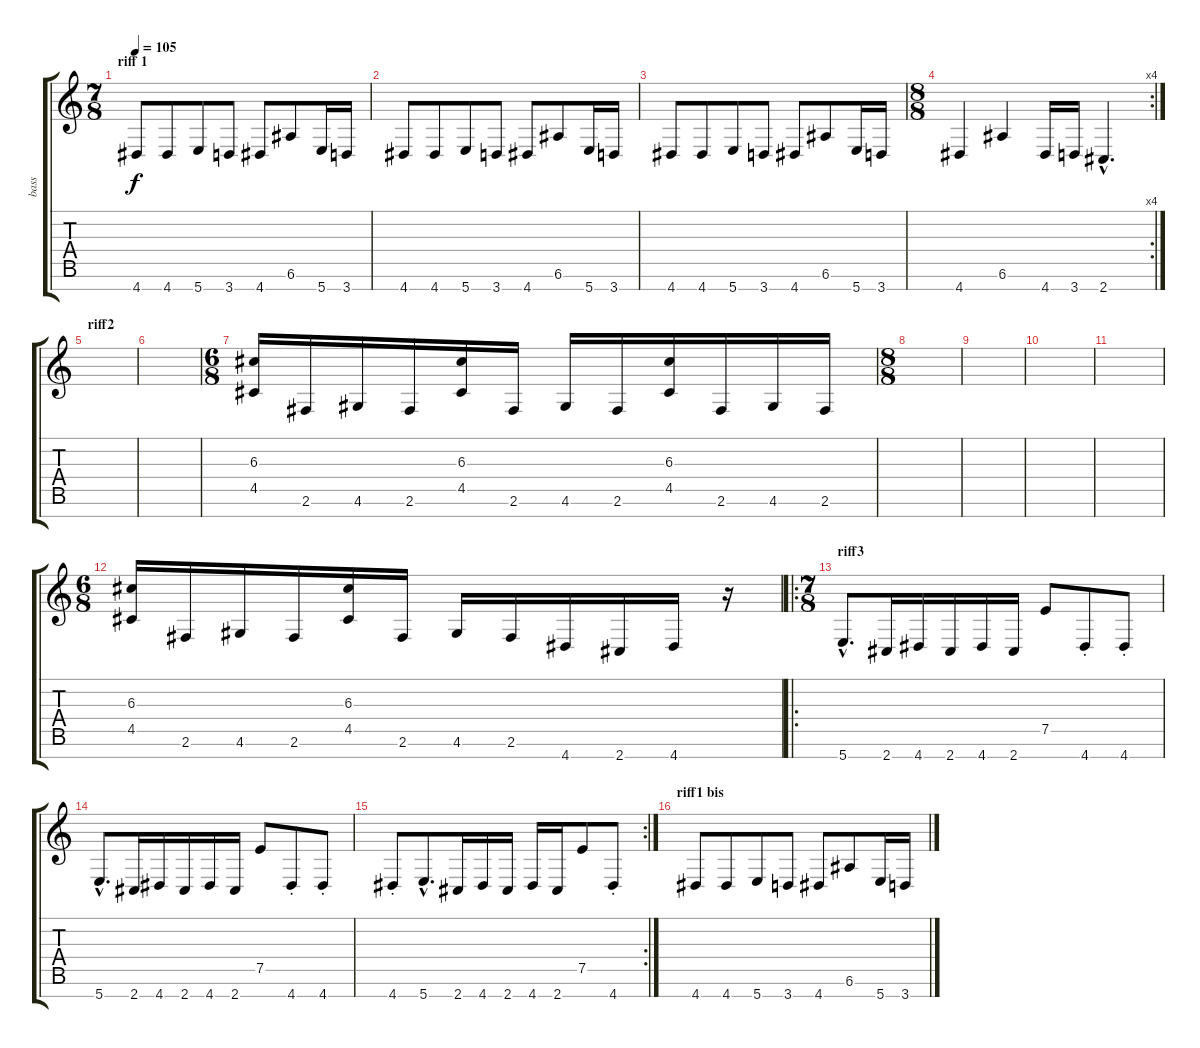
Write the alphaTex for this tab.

\track ("bass" "bass") {instrument electricbasspick}
\staff {score tabs}
\tuning (E4 B3 G3 D3 A2 E2 B1) {hide}
\ts (7 8)
\section ("" "riff 1")
\tempo 105
\clef g2
\ks c
4.7.8{dy f instrument electricbasspick} 4.7.8 5.7.8 3.7.8 4.7.8 6.6.8 5.7.16 3.7.16 |
4.7.8 4.7.8 5.7.8 3.7.8 4.7.8 6.6.8 5.7.16 3.7.16 |
4.7.8 4.7.8 5.7.8 3.7.8 4.7.8 6.6.8 5.7.16 3.7.16 |
\rc 4
\ts (8 8)
4.7.4 6.6.4 4.7.16 3.7.16 2.7{hac}.4{d} |
\section ("" "riff2")
|
|
\ts (6 8)
(6.3 4.5).16 2.6.16 4.6.16 2.6.16 (6.3 4.5).16 2.6.16 4.6.16 2.6.16 (6.3 4.5).16 2.6.16 4.6.16 2.6.16 |
\ts (8 8)
|
|
|
|
\ts (6 8)
(6.3 4.5).16 2.6.16 4.6.16 2.6.16 (6.3 4.5).16 2.6.16 4.6.16 2.6.16 4.7.16 2.7.16 4.7.16 r.16 |
\ro
\ts (7 8)
\section ("" "riff3")
5.7{hac}.8{d} 2.7.16 4.7.16 2.7.16 4.7.16 2.7.16 7.5.8 4.7{st}.8 4.7{st}.8 |
5.7{hac}.8{d} 2.7.16 4.7.16 2.7.16 4.7.16 2.7.16 7.5.8 4.7{st}.8 4.7{st}.8 |
\rc 2
4.7{st}.8 5.7{hac}.8{d} 2.7.16 4.7.16 2.7.16 4.7.16 2.7.16 7.5.8 4.7{st}.8 |
\section ("" "riff1 bis")
4.7.8 4.7.8 5.7.8 3.7.8 4.7.8 6.6.8 5.7.16 3.7.16
